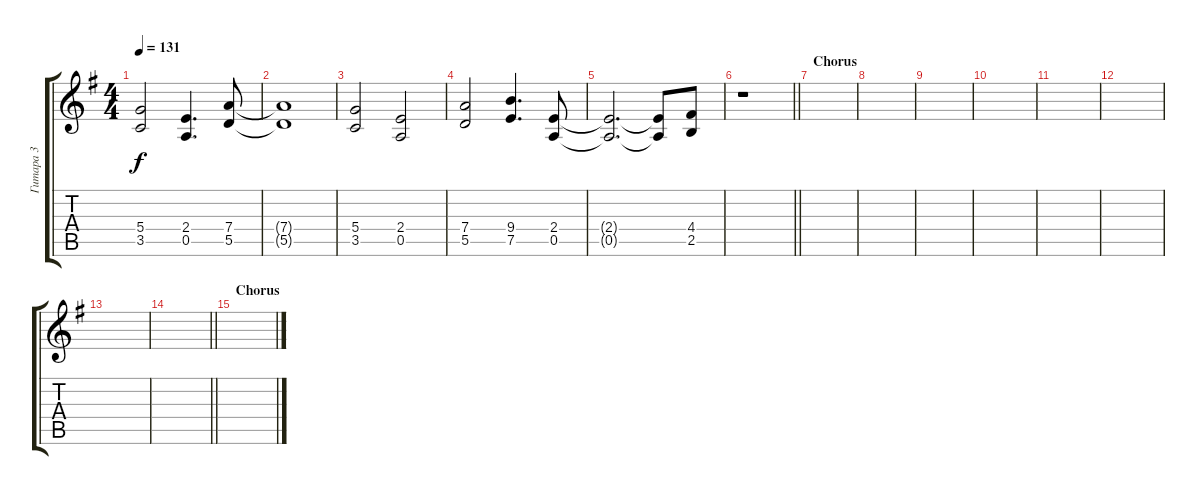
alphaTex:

\track ("Гитара 3" "Гитара 3") {instrument distortionguitar}
\staff {score tabs}
\tuning (E4 B3 G3 D3 A2 E2) {hide}
\ts (4 4)
\tempo 131
\clef g2
\ks eminor
(5.4 3.5).2{dy f} (2.4 0.5).4{d} (7.4 5.5).8 |
(7.4{t} 5.5{t}).1 |
(5.4 3.5).2 (2.4 0.5).2 |
(7.4 5.5).2 (9.4 7.5).4{d} (2.4 0.5).8 |
(2.4{t} 0.5{t}).2{d} (2.4{t} 0.5{t}).8 (4.4 2.5).8 |
\barLineRight lightlight
r.1 |
\section ("" "Chorus")
|
|
|
|
|
|
|
\barLineRight lightlight
|
\section ("" "Chorus")
